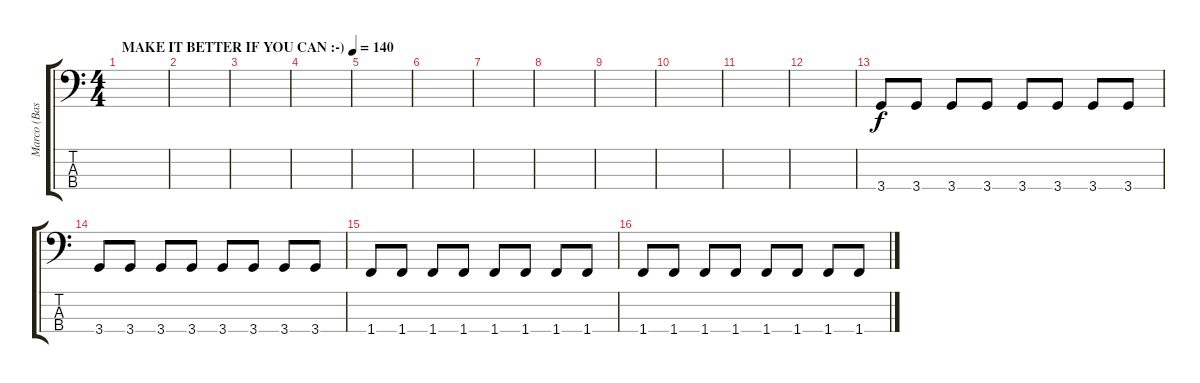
\track ("Marco (Basse)" "Marco (Bas") {instrument electricbassfinger}
\staff {score tabs}
\tuning (G2 D2 A1 E1) {hide}
\ts (4 4)
\tempo (140 "MAKE IT BETTER IF YOU CAN :-)")
\clef f4
\ks c
|
|
|
|
|
|
|
|
|
|
|
|
3.4.8 3.4.8 3.4.8 3.4.8 3.4.8 3.4.8 3.4.8 3.4.8 |
3.4.8 3.4.8 3.4.8 3.4.8 3.4.8 3.4.8 3.4.8 3.4.8 |
1.4.8 1.4.8 1.4.8 1.4.8 1.4.8 1.4.8 1.4.8 1.4.8 |
1.4.8 1.4.8 1.4.8 1.4.8 1.4.8 1.4.8 1.4.8 1.4.8
